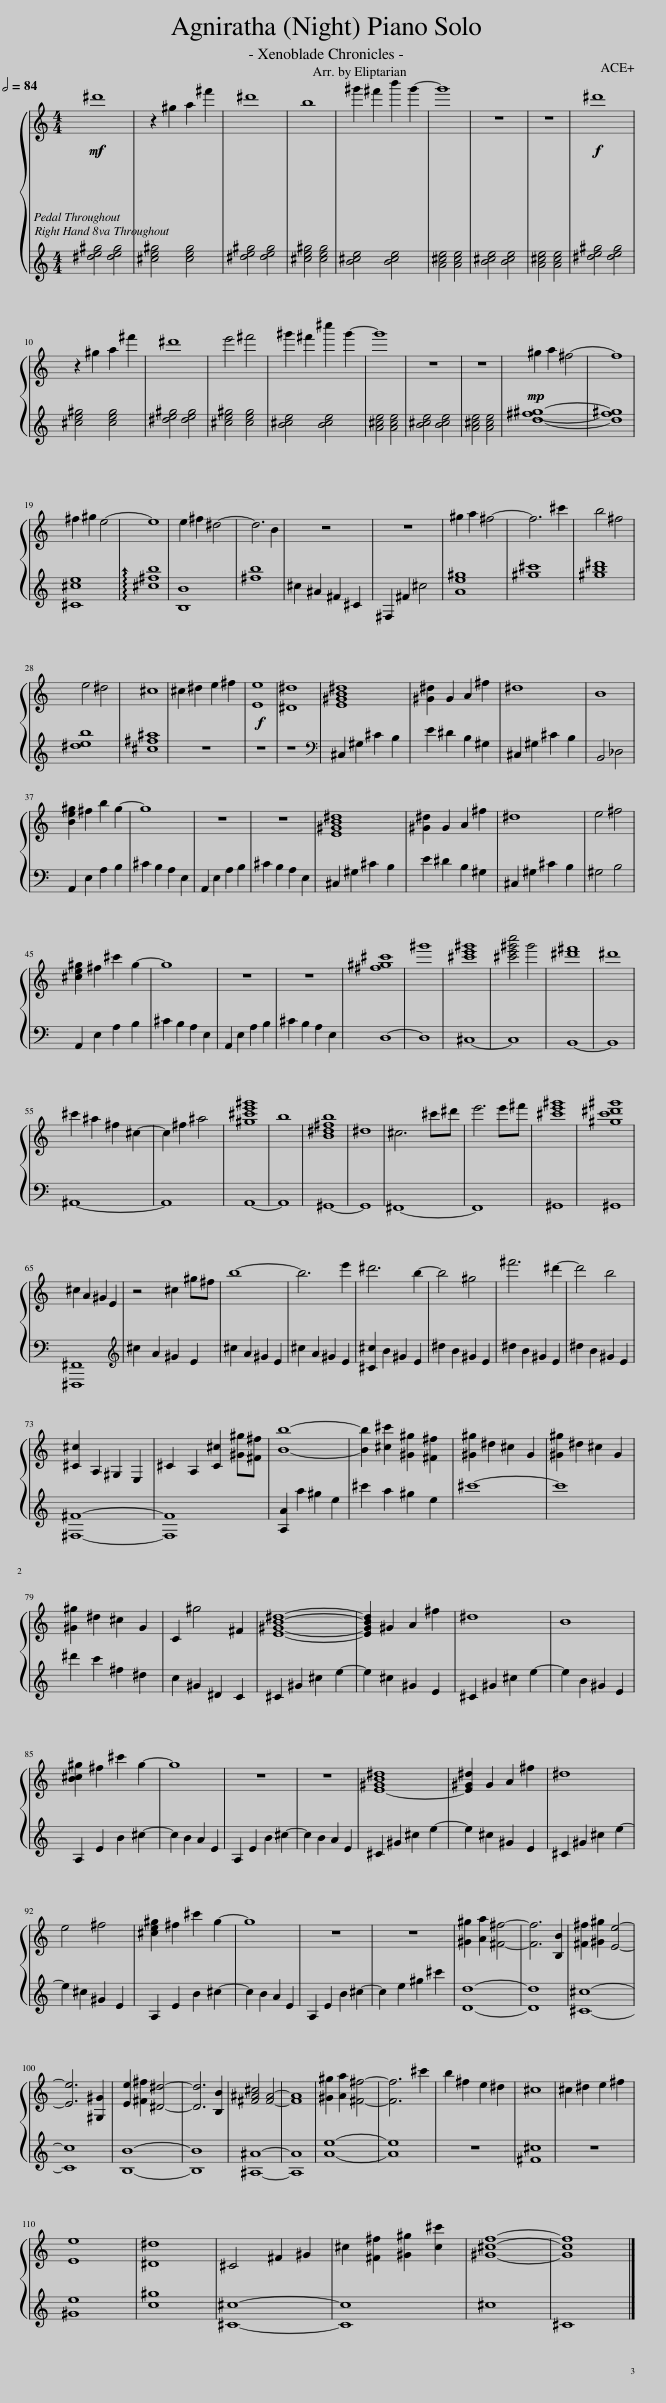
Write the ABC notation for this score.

X:1
%%score { 1 | 2 }
L:1/8
Q:1/2=84
M:4/4
I:linebreak $
K:C
V:1 treble
V:2 treble
V:1
!mf! ^d'8 | z2 ^g2 a2 ^f'2 | ^d'8 | b8 | ^g'2 ^f'2 b'2 g'2- | %5
 g'8 | z8 | z8 |!f! ^d'8 |$ z2 ^g2 a2 ^f'2 | %10
 ^d'8 | e'4 ^f'4 | ^g'2 ^f'2 ^c''2 g'2- | g'8 | z8 | %15
 z8 |!mp! ^g2 a2 ^f4- | f8 |$ ^f2 ^g2 e4- | e8 | %20
 e2 ^f2 ^d4- | d6 B2 | z8 | z8 | ^g2 a2 ^f4- | %25
 f6 ^c'2 | b4 ^f4 |$ e4 ^d4 | ^c8 | ^c2 ^d2 e2 ^f2 | %30
!f! [Ee]8 | [^D^d]8 | [E^GB^d]8 | [^G^d]2 G2 A2 ^f2 | ^d8 | %35
 B8 |$ [Be^g]2 ^f2 b2 g2- | g8 | z8 | z8 | %40
 [E^GB^d]8 | [^G^d]2 G2 A2 ^f2 | ^d8 | e4 ^f4 |$ [^ce^g]2 ^f2 ^c'2 g2- | %45
 g8 | z8 | z8 | [^f^g^c']8 | ^g'8 | %50
 [^c'e'^g']8 | [^c'e'^g'c'']4 g'4 | [^d'^f']8 | ^d'8 |$ ^c'2 ^a2 ^f2 ^c2- | %55
 c2 ^f2 ^a4 | [^g^c'e'^g']8 | b8 | [B^d^fb]8 | ^d8 | %60
 ^c6 ^c'^d' | e'6 e'^f' | [^c'e'^g']8 | [^gc'^d'^g']8 |$ ^c2 A2 ^G2 E2 | %65
 z4 ^c2 ^g^f | b8- | b6 e'2 | ^d'6 b2- | b4 ^g4 | %70
 ^f'6 ^d'2- | d'4 b4 |$ [^C^c]2 A,2 ^G,2 E,2 | ^C2 A,2 [C^c]2 [^G^g][^F^f] | [Bb]8- | %75
 [Bb]2 [^c^c']2 [^G^g]2 [^F^f]2 | [^G^g]2 ^d2 ^c2 G2 | [^G^g]2 ^d2 ^c2 G2 |$ [^G^g]2 ^d2 ^c2 G2 | C2 ^g4 ^F2 | %80
 [E^GB^d]8- | [EGBd]2 ^G2 A2 ^f2 | ^d8 | B8 |$ [B^c^g]2 ^f2 ^c'2 g2- | %85
 g8 | z8 | z8 | [E-^GB^d]8 | [E^G^d]2 G2 A2 ^f2 | %90
 ^d8 |$ e4 ^f4 | [^ce^g]2 ^f2 ^c'2 g2- | g8 | z8 | %95
 z8 | [^G^g]2 [Aa]2 [^F^f]4- | [Ff]6 [B,B]2 | [^F^f]2 [^G^g]2 [Ee]4- |$ [Ee]6 [^G,^G]2 | %100
 [Ee]2 [^F^f]2 [^D^d]4- | [Dd]6 [B,B]2 | [^F^A^c]4 [FA]4- | [FA]8 | [^G^g]2 [Aa]2 [^F^f]4- | %105
 [Ff]6 ^c'2 | b2 ^f2 e2 ^d2 | ^c8 | ^c2 ^d2 e2 ^f2 |$ [Ee]8 | %110
 [^D^d]8 | ^C4 ^F2 ^G2 | ^c2 [^F^f]2 [^G^g]2 [c^c']2 | [^G^cf]8- | [Gcf]8 |] %115
V:2
 [^de^g]4 [deg]4 | [^ce^g]4 [ceg]4 | [^de^g]4 [deg]4 | [^ce^g]4 [ceg]4 | [B^ce]4 [Bce]4 | %5
 [A^ce]4 [Ace]4 | [B^ce]4 [Bce]4 | [A^ce]4 [Ace]4 | [^de^g]4 [deg]4 |$ [^ce^g]4 [ceg]4 | %10
 [^de^g]4 [deg]4 | [^ce^g]4 [ceg]4 | [B^ce]4 [Bce]4 | [A^ce]4 [Ace]4 | [B^ce]4 [Bce]4 | %15
 [A^ce]4 [Ace]4 | [d^f^g]8- | [df^g]8 |$ [^C^ce]8 | !arpeggio![^c^fb]8 | %20
 [B,B]8 | [^fb]8 | ^c2 ^A2 ^F2 ^C2 | ^F,2 ^F2 ^c4 | [Ae^g]8 | %25
 [^g^c']8 | [^gb^d']8 |$ [^deb]8 | [^c^f^a]8 | z8 | %30
 z8 | z8 |[K:bass] ^C,2 ^G,2 ^C2 B,2 | E2 ^D2 B,2 ^G,2 | ^C,2 ^G,2 ^C2 B,2 | %35
 B,,4 _D,4 |$ A,,2 E,2 A,2 B,2 | ^C2 B,2 A,2 E,2 | A,,2 E,2 A,2 B,2 | ^C2 B,2 A,2 E,2 | %40
 ^C,2 ^G,2 ^C2 B,2 | E2 ^D2 B,2 ^G,2 | ^C,2 ^G,2 ^C2 B,2 | ^G,4 B,4 |$ A,,2 E,2 A,2 B,2 | %45
 ^C2 B,2 A,2 E,2 | A,,2 E,2 A,2 B,2 | ^C2 B,2 A,2 E,2 | D,8- | D,8 | %50
 ^C,8- | C,8 | B,,8- | B,,8 |$ ^A,,8- | %55
 A,,8 | A,,8- | A,,8 | ^G,,8- | G,,8 | %60
 ^F,,8- | F,,8 | ^G,,8 | ^G,,8 |$ [^F,,,^F,,]8 | %65
[K:treble] ^c2 A2 ^G2 E2 | ^c2 A2 ^G2 E2 | ^c2 A2 ^G2 E2 | [^C^c]2 B2 ^G2 E2 | ^d2 B2 ^G2 E2 | %70
 ^d2 B2 ^G2 E2 | ^d2 B2 ^G2 E2 |$ [^F,^F]8- | [F,F]8 | [A,A]2 a2 ^g2 e2 | %75
 ^c'2 a2 ^g2 e2 | ^c'8- | c'8 |$ ^d'2 c'2 ^f2 ^d2 | c2 ^G2 ^D2 C2 | %80
 ^C2 ^G2 ^c2 e2- | e2 ^c2 ^G2 E2 | ^C2 ^G2 ^c2 e2- | e2 B2 ^G2 E2 |$ A,2 E2 B2 ^c2- | %85
 c2 B2 A2 E2 | A,2 E2 B2 ^c2- | c2 B2 A2 E2 | ^C2 ^G2 ^c2 e2- | e2 ^c2 ^G2 E2 | %90
 ^C2 ^G2 ^c2 e2- |$ e2 ^c2 ^G2 E2 | A,2 E2 B2 ^c2- | c2 B2 A2 E2 | A,2 E2 B2 ^c2- | %95
 c2 e2 ^g2 ^c'2 | [Dd]8- | [Dd]8 | [^C^c]8- |$ [Cc]8 | %100
 [B,B]8- | [B,B]8 | [^A,^A]8- | [A,A]8 | [Ae]8- | %105
 [Ae]8 | z8 | [^F^c]8 | z8 |$ [^Ge]8 | %110
 [c^g]8 | [^C^c]8- | [Cc]8 | ^c8 | ^C8 |] %115
